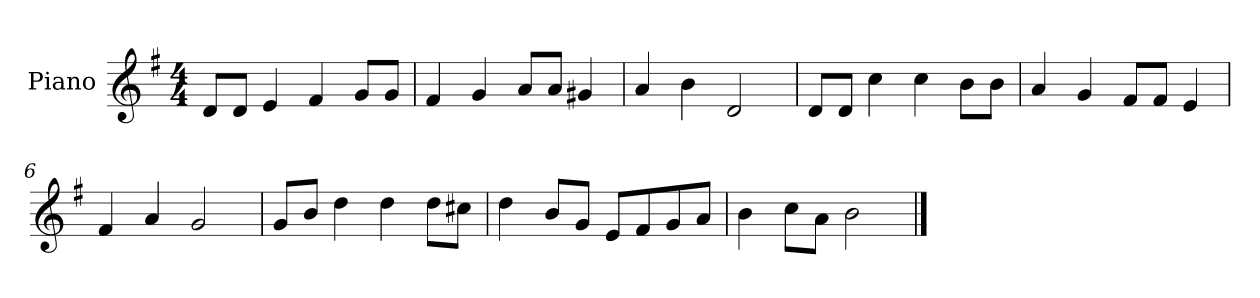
**kern
*part1
*staff1
*I"Piano
*I'P-no
*clefG2
*k[f#]
*M4/4
*MM90
=1
8d/L
8d/J
4e/
4f#/
8g/L
8g/J
=2
4f#/
4g/
8a/L
8a/J
4g#X/
=3
4a/
4b\
2d/
=4
8d/L
8d/J
4cc\
4cc\
8b\L
8b\J
=5
4a/
4g/
8f#/L
8f#/J
4e/
=6
4f#/
4a/
2g/
=7
8g/L
8b/J
4dd\
4dd\
8dd\L
8cc#X\J
!!LO:LB:g=z
=8
4dd\
8b/L
8g/J
8e/L
8f#/
8g/
8a/J
=9
4b\
8cc\L
8a\J
2b\
==
*-
